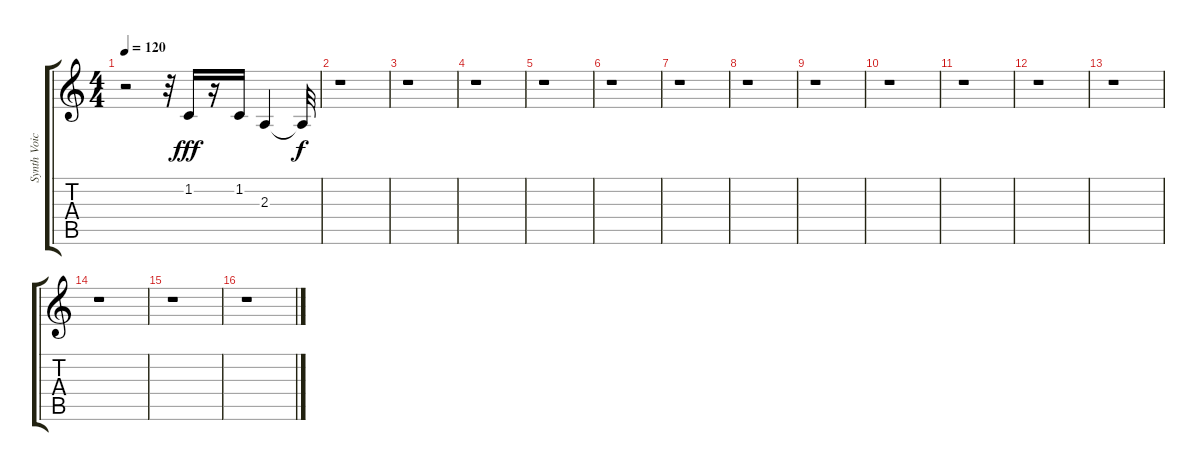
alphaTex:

\track ("Synth Voice" "Synth Voic") {instrument synthvoice}
\staff {score tabs}
\tuning (E4 B3 G3 D3 A2 E2) {hide}
\ts (4 4)
\tempo 120
\clef g2
\ks c
r.2{dy f} r.32 1.2.16{dy fff} r.16 1.2.16 2.3.4 2.3{t}.32{dy f} |
r.1 |
r.1 |
r.1 |
r.1 |
r.1 |
r.1 |
r.1 |
r.1 |
r.1 |
r.1 |
r.1 |
r.1 |
r.1 |
r.1 |
r.1
